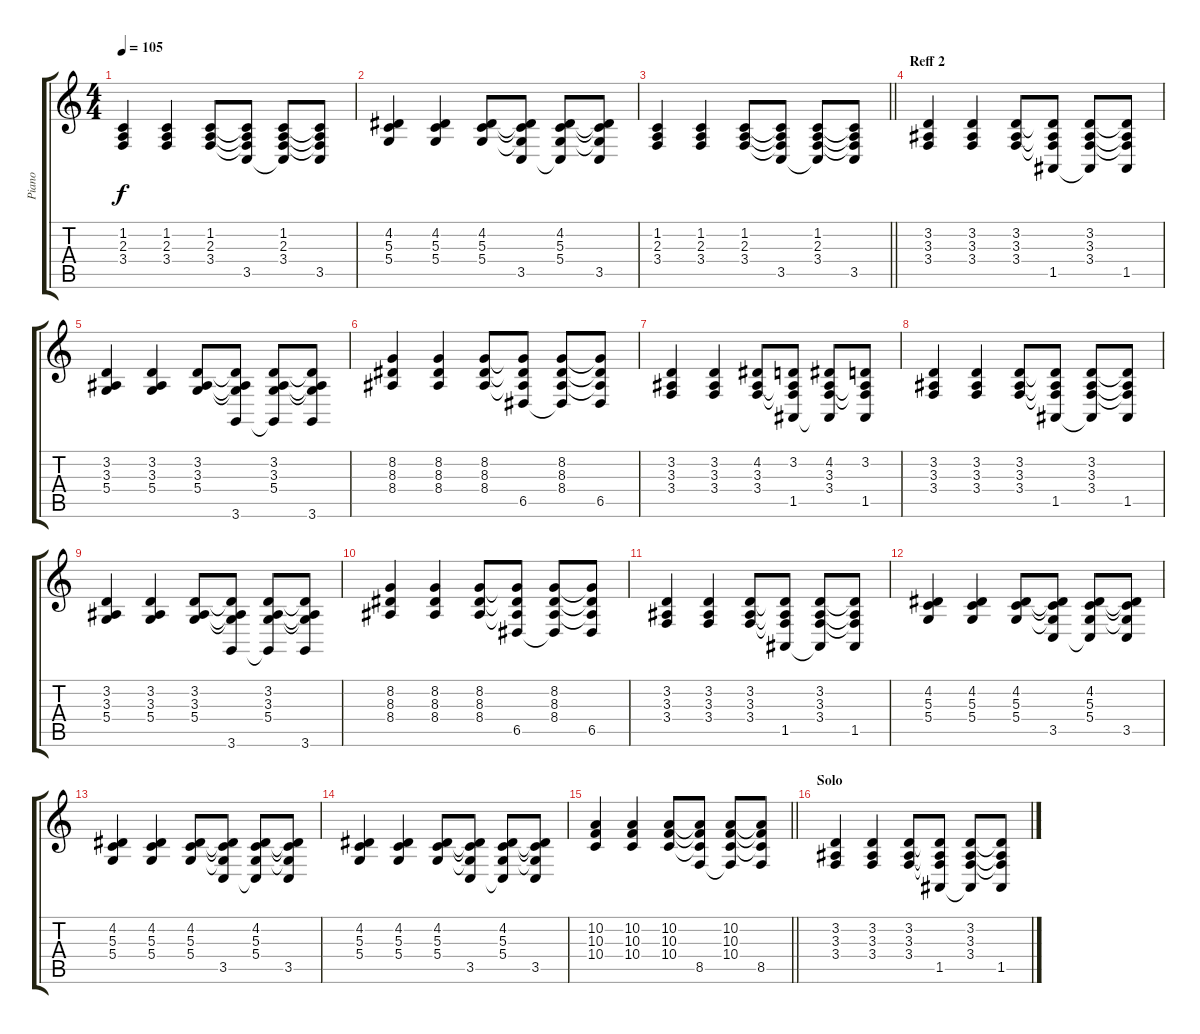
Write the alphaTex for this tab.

\track ("Piano" "Piano") {instrument acousticgrandpiano}
\staff {score tabs}
\tuning (E4 B3 G3 D3 A2 E2) {hide}
\ts (4 4)
\tempo 105
\clef g2
\ks c
(1.2 2.3 3.4).4{dy f} (1.2 2.3 3.4).4 (1.2 2.3 3.4).8 (1.2{t} 2.3{t} 3.4{t} 3.5).8 (1.2 2.3 3.4 3.5{t}).8 (1.2{t} 2.3{t} 3.4{t} 3.5).8 |
(4.2 5.3 5.4).4 (4.2 5.3 5.4).4 (4.2 5.3 5.4).8 (4.2{t} 5.3{t} 5.4{t} 3.5).8 (4.2 5.3 5.4 3.5{t}).8 (4.2{t} 5.3{t} 5.4{t} 3.5).8 |
\barLineRight lightlight
(1.2 2.3 3.4).4 (1.2 2.3 3.4).4 (1.2 2.3 3.4).8 (1.2{t} 2.3{t} 3.4{t} 3.5).8 (1.2 2.3 3.4 3.5{t}).8 (1.2{t} 2.3{t} 3.4{t} 3.5).8 |
\section ("" "Reff 2")
(3.2 3.3 3.4).4 (3.2 3.3 3.4).4 (3.2 3.3 3.4).8 (3.2{t} 3.3{t} 3.4{t} 1.5).8 (3.2 3.3 3.4 1.5{t}).8 (3.2{t} 3.3{t} 3.4{t} 1.5).8 |
(3.2 3.3 5.4).4 (3.2 3.3 5.4).4 (3.2 3.3 5.4).8 (3.2{t} 3.3{t} 5.4{t} 3.6).8 (3.2 3.3 5.4 3.6{t}).8 (3.2{t} 3.3{t} 5.4{t} 3.6).8 |
(8.2 8.3 8.4).4 (8.2 8.3 8.4).4 (8.2 8.3 8.4).8 (8.2{t} 8.3{t} 8.4{t} 6.5).8 (8.2 8.3 8.4 6.5{t}).8 (8.2{t} 8.3{t} 8.4{t} 6.5).8 |
(3.2 3.3 3.4).4 (3.2 3.3 3.4).4 (4.2 3.3 3.4).8 (3.2 3.3{t} 3.4{t} 1.5).8 (4.2 3.3 3.4 1.5{t}).8 (3.2 3.3{t} 3.4{t} 1.5).8 |
(3.2 3.3 3.4).4 (3.2 3.3 3.4).4 (3.2 3.3 3.4).8 (3.2{t} 3.3{t} 3.4{t} 1.5).8 (3.2 3.3 3.4 1.5{t}).8 (3.2{t} 3.3{t} 3.4{t} 1.5).8 |
(3.2 3.3 5.4).4 (3.2 3.3 5.4).4 (3.2 3.3 5.4).8 (3.2{t} 3.3{t} 5.4{t} 3.6).8 (3.2 3.3 5.4 3.6{t}).8 (3.2{t} 3.3{t} 5.4{t} 3.6).8 |
(8.2 8.3 8.4).4 (8.2 8.3 8.4).4 (8.2 8.3 8.4).8 (8.2{t} 8.3{t} 8.4{t} 6.5).8 (8.2 8.3 8.4 6.5{t}).8 (8.2{t} 8.3{t} 8.4{t} 6.5).8 |
(3.2 3.3 3.4).4 (3.2 3.3 3.4).4 (3.2 3.3 3.4).8 (3.2{t} 3.3{t} 3.4{t} 1.5).8 (3.2 3.3 3.4 1.5{t}).8 (3.2{t} 3.3{t} 3.4{t} 1.5).8 |
(4.2 5.3 5.4).4 (4.2 5.3 5.4).4 (4.2 5.3 5.4).8 (4.2{t} 5.3{t} 5.4{t} 3.5).8 (4.2 5.3 5.4 3.5{t}).8 (4.2{t} 5.3{t} 5.4{t} 3.5).8 |
(4.2 5.3 5.4).4 (4.2 5.3 5.4).4 (4.2 5.3 5.4).8 (4.2{t} 5.3{t} 5.4{t} 3.5).8 (4.2 5.3 5.4 3.5{t}).8 (4.2{t} 5.3{t} 5.4{t} 3.5).8 |
(4.2 5.3 5.4).4 (4.2 5.3 5.4).4 (4.2 5.3 5.4).8 (4.2{t} 5.3{t} 5.4{t} 3.5).8 (4.2 5.3 5.4 3.5{t}).8 (4.2{t} 5.3{t} 5.4{t} 3.5).8 |
\barLineRight lightlight
(10.2 10.3 10.4).4 (10.2 10.3 10.4).4 (10.2 10.3 10.4).8 (10.2{t} 10.3{t} 10.4{t} 8.5).8 (10.2 10.3 10.4 8.5{t}).8 (10.2{t} 10.3{t} 10.4{t} 8.5).8 |
\section ("" "Solo")
(3.2 3.3 3.4).4 (3.2 3.3 3.4).4 (3.2 3.3 3.4).8 (3.2{t} 3.3{t} 3.4{t} 1.5).8 (3.2 3.3 3.4 1.5{t}).8 (3.2{t} 3.3{t} 3.4{t} 1.5).8
